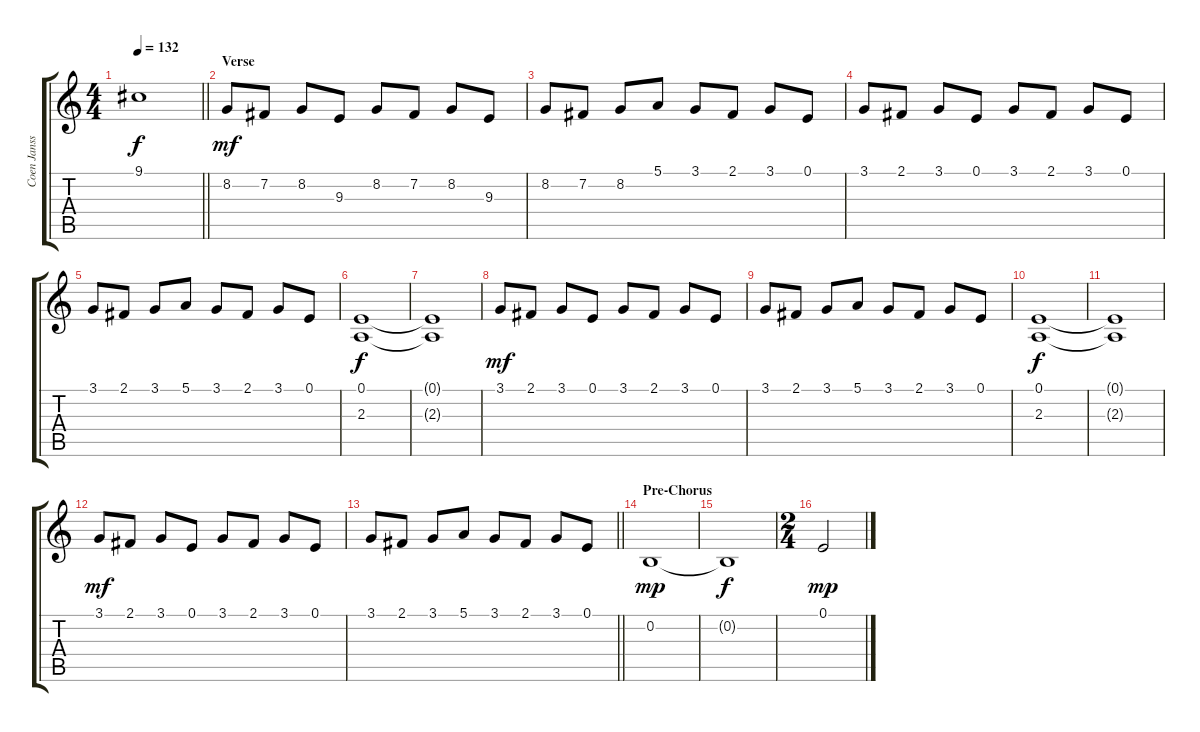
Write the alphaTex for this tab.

\track ("Coen Janssen" "Coen Janss") {instrument stringensemble1}
\staff {score tabs}
\tuning (E4 B3 G3 D3 A2 E2) {hide}
\ts (4 4)
\tempo 132
\clef g2
\barLineRight lightlight
\ks c
9.1.1{dy f} |
\section ("" "Verse")
8.2.8{dy mf} 7.2.8 8.2.8 9.3.8 8.2.8 7.2.8 8.2.8 9.3.8 |
8.2.8 7.2.8 8.2.8 5.1.8 3.1.8 2.1.8 3.1.8 0.1.8 |
3.1.8 2.1.8 3.1.8 0.1.8 3.1.8 2.1.8 3.1.8 0.1.8 |
3.1.8 2.1.8 3.1.8 5.1.8 3.1.8 2.1.8 3.1.8 0.1.8 |
(0.1 2.3).1{dy f} |
(0.1{t} 2.3{t}).1 |
3.1.8{dy mf} 2.1.8 3.1.8 0.1.8 3.1.8 2.1.8 3.1.8 0.1.8 |
3.1.8 2.1.8 3.1.8 5.1.8 3.1.8 2.1.8 3.1.8 0.1.8 |
(0.1 2.3).1{dy f} |
(0.1{t} 2.3{t}).1 |
3.1.8{dy mf} 2.1.8 3.1.8 0.1.8 3.1.8 2.1.8 3.1.8 0.1.8 |
\barLineRight lightlight
3.1.8 2.1.8 3.1.8 5.1.8 3.1.8 2.1.8 3.1.8 0.1.8 |
\section ("" "Pre-Chorus")
0.2.1{dy mp} |
0.2{t}.1{dy f} |
\ts (2 4)
0.1.2{dy mp}
